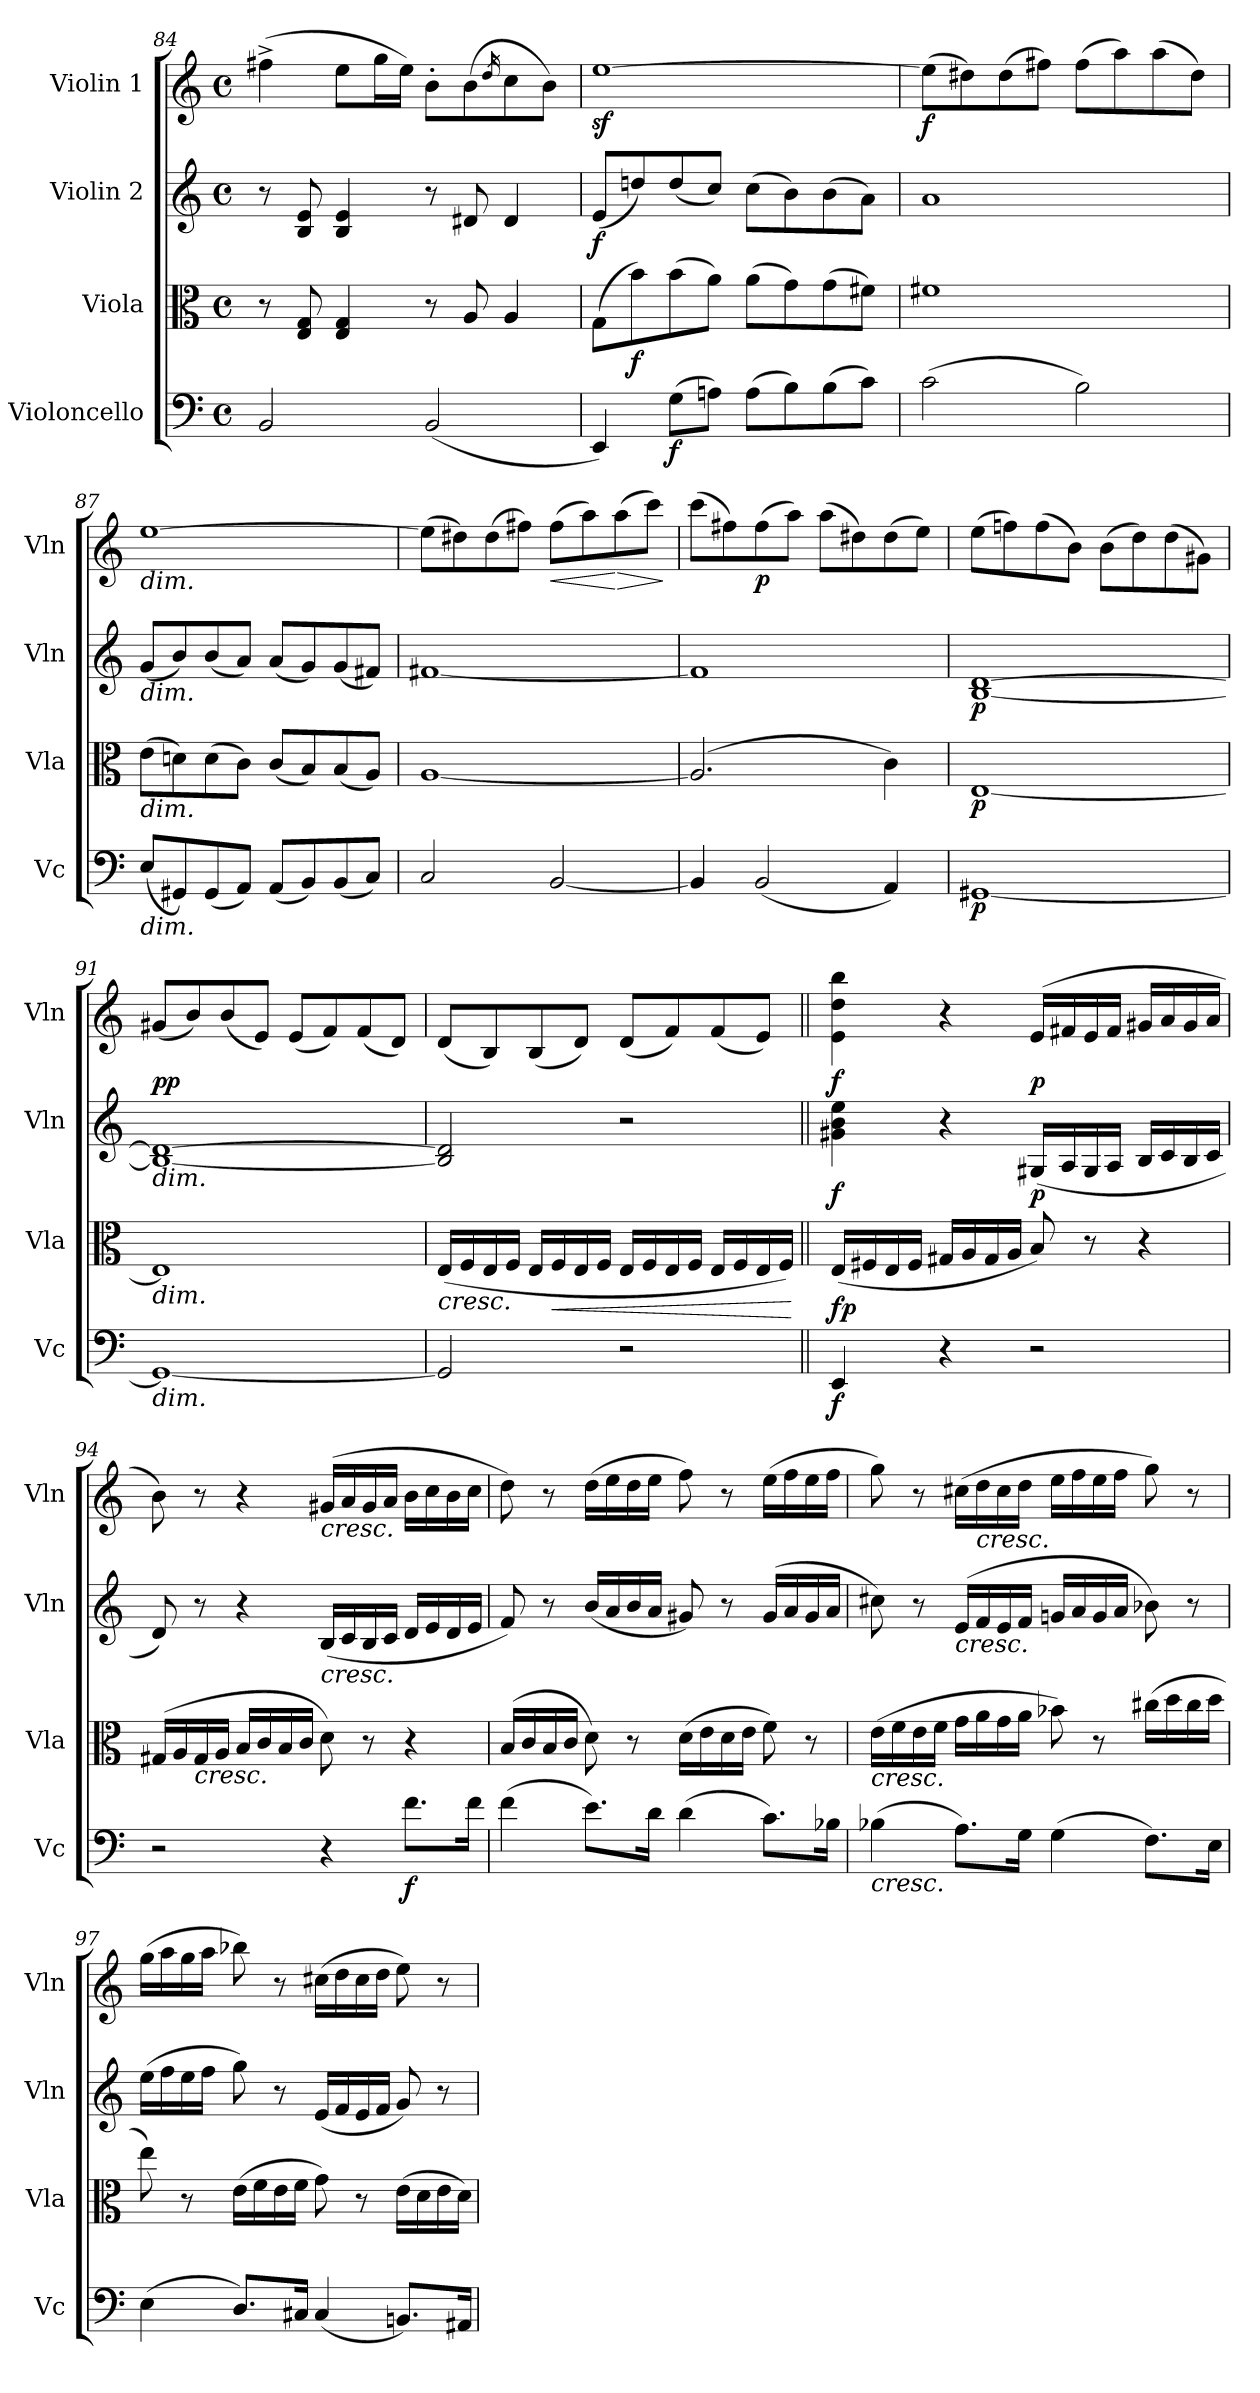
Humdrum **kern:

**kern	**dynam	**kern	**dynam	**kern	**dynam	**kern	**dynam
*part4	*part4	*part3	*part3	*part2	*part2	*part1	*part1
*staff4	*staff4	*staff3	*staff3	*staff2	*staff2	*staff1	*staff1
*I"Violoncello	*	*I"Viola	*	*I"Violin 2	*	*I"Violin 1	*
*I'Vc	*	*I'Vla	*	*I'Vln	*	*I'Vln	*
!!LO:LB:g=z
*clefF4	*	*clefC3	*	*clefG2	*	*clefG2	*
*k[]	*	*k[]	*	*k[]	*	*k[]	*
*M4/4	*	*M4/4	*	*M4/4	*	*M4/4	*
*met(c)	*	*met(c)	*	*met(c)	*	*met(c)	*
=84	=84	=84	=84	=84	=84	=84	=84
2BB/	.	8r	.	8r	.	(4ff#X^\	.
.	.	8E/ 8G/	.	8B/ 8e/	.	.	.
.	.	4E/ 4G/	.	4B/ 4e/	.	8ee\L	.
.	.	.	.	.	.	16gg\L	.
.	.	.	.	.	.	16ee\JJ)	.
(2BB/	.	8r	.	8r	.	8b'\L	.
.	.	8A/	.	8d#X/	.	(8b\	.
.	.	.	.	.	.	16qdd/	.
.	.	4A/	.	4d#/	.	8cc\	.
.	.	.	.	.	.	8b\J)	.
!!LO:LB:g=z
=85	=85	=85	=85	=85	=85	=85	=85
!	!	!	!	!	!LO:DY:b	!	!
4EE/)	.	(8G\L	.	(8e/L	f	[1eez<	.
!	!	!	!LO:DY:b	!	!	!	!
.	.	8b\)	f	8ddn/)	.	.	.
!	!LO:DY:b	!	!	!	!	!	!
(8G\L	f	(8b\	.	(8dd/	.	.	.
8An\J)	.	8a\J)	.	8cc/J)	.	.	.
(8A\L	.	(8a\L	.	(8cc\L	.	.	.
8B\)	.	8g\)	.	8b\)	.	.	.
(8B\	.	(8g\	.	(8b\	.	.	.
8c\J)	.	8f#X\J)	.	8a\J)	.	.	.
=86	=86	=86	=86	=86	=86	=86	=86
!	!	!	!	!	!	!	!LO:DY:b
(2c\	.	1f#X	.	1a	.	(8ee\L]	f
.	.	.	.	.	.	8dd#X\)	.
.	.	.	.	.	.	(8dd#\	.
.	.	.	.	.	.	8ff#X\J)	.
2B\)	.	.	.	.	.	(8ff#\L	.
.	.	.	.	.	.	8aa\)	.
.	.	.	.	.	.	(8aa\	.
.	.	.	.	.	.	8dd#\J)	.
=87	=87	=87	=87	=87	=87	=87	=87
!	!	!	!	!	!	!LO:TX:b:i:t=dim.	!
!	!	!	!	!LO:TX:b:i:t=dim.	!	!	!
!	!	!LO:TX:b:i:t=dim.	!	!	!	!	!
!LO:TX:b:i:t=dim.	!	!	!	!	!	!	!
(8E/L	.	(8e\L	.	(8g/L	.	[1ee	.
8GG#X/)	.	8dn\)	.	8b/)	.	.	.
(8GG#/	.	(8d\	.	(8b/	.	.	.
8AA/J)	.	8c\J)	.	8a/J)	.	.	.
(8AA/L	.	(8c/L	.	(8a/L	.	.	.
8BB/)	.	8B/)	.	8g/)	.	.	.
(8BB/	.	(8B/	.	(8g/	.	.	.
8C/J)	.	8A/J)	.	8f#X/J)	.	.	.
=88	=88	=88	=88	=88	=88	=88	=88
2C/	.	[1A	.	[1f#X	.	(8ee\L]	.
.	.	.	.	.	.	8dd#X\)	.
.	.	.	.	.	.	(8dd#\	.
.	.	.	.	.	.	8ff#X\J)	.
!	!	!	!	!	!	!	!LO:HP:b
[2BB/	.	.	.	.	.	(8ff#\L	<
.	.	.	.	.	.	8aa\)	.
!	!	!	!	!	!	!	!LO:HP:n=1:b
.	.	.	.	.	.	(8aa\	[ >
.	.	.	.	.	.	8ccc\J)	.
.	.	.	.	.	.	.	]
=89	=89	=89	=89	=89	=89	=89	=89
4BB/]	.	(2.A/]	.	1f#]	.	(8ccc\L	.
.	.	.	.	.	.	8ff#X\)	.
!	!	!	!	!	!	!	!LO:DY:b
(2BB/	.	.	.	.	.	(8ff#\	p
.	.	.	.	.	.	8aa\J)	.
.	.	.	.	.	.	(8aa\L	.
.	.	.	.	.	.	8dd#X\)	.
4AA/)	.	4c\)	.	.	.	(8dd#\	.
.	.	.	.	.	.	8ee\J)	.
=90	=90	=90	=90	=90	=90	=90	=90
!	!LO:DY:b	!	!LO:DY:b	!	!LO:DY:b	!	!
[1GG#X	p	[1E	p	[1B [1d	p	(8ee\L	.
.	.	.	.	.	.	8ffn\)	.
.	.	.	.	.	.	(8ff\	.
.	.	.	.	.	.	8b\J)	.
.	.	.	.	.	.	(8b\L	.
.	.	.	.	.	.	8dd\)	.
.	.	.	.	.	.	(8dd\	.
.	.	.	.	.	.	8g#X\J)	.
!!LO:LB:g=z
=91	=91	=91	=91	=91	=91	=91	=91
!	!	!	!	!LO:TX:b:i:t=dim.	!	!	!
!	!	!LO:TX:b:i:t=dim.	!	!	!	!	!
!LO:TX:b:i:t=dim.	!	!	!	!	!	!	!
!	!	!	!	!	!	!	!LO:DY:b
1GG#_	.	1E]	.	1B_ 1d_	.	(8g#X/L	pp
.	.	.	.	.	.	8b/)	.
.	.	.	.	.	.	(8b/	.
.	.	.	.	.	.	8e/J)	.
.	.	.	.	.	.	(8e/L	.
.	.	.	.	.	.	8f/)	.
.	.	.	.	.	.	(8f/	.
.	.	.	.	.	.	8d/J)	.
=92	=92	=92	=92	=92	=92	=92	=92
!	!	!LO:TX:b:i:t=cresc.	!	!	!	!	!
2GG#/]	.	(16E/LL	.	2B/] 2d/]	.	(8d/L	.
.	.	16F/	.	.	.	.	.
.	.	16E/	.	.	.	8B/)	.
.	.	16F/JJ	.	.	.	.	.
.	.	16E/LL	.	.	.	(8B/	.
!	!	!	!LO:HP:b	!	!	!	!
.	.	16F/	<	.	.	.	.
.	.	16E/	.	.	.	8d/J)	.
.	.	16F/JJ	.	.	.	.	.
2r	.	16E/LL	.	2r	.	(8d/L	.
.	.	16F/	.	.	.	.	.
.	.	16E/	.	.	.	8f/)	.
.	.	16F/JJ	.	.	.	.	.
.	.	16E/LL	.	.	.	(8f/	.
.	.	16F/	.	.	.	.	.
.	.	16E/	.	.	.	8e/J)	.
.	.	16F/JJ)	.	.	.	.	.
.	.	.	[	.	.	.	.
!!LO:PB:g=z
=93||	=93||	=93||	=93||	=93||	=93||	=93||	=93||
!	!LO:DY:b	!	!LO:DY:b	!	!LO:DY:b	!	!LO:DY:b
4EE/	f	(16E/LL	fp	4g#X\ 4b\ 4ee\	f	4e\ 4dd\ 4bb\	f
.	.	16F#X/	.	.	.	.	.
.	.	16E/	.	.	.	.	.
.	.	16F#/JJ	.	.	.	.	.
4r	.	16G#X/LL	.	4r	.	4r	.
.	.	16A/	.	.	.	.	.
.	.	16G#/	.	.	.	.	.
.	.	16A/JJ	.	.	.	.	.
!	!	!	!	!	!LO:DY:b	!	!LO:DY:b
2r	.	8B/)	.	(16G#X/LL	p	(16e/LL	p
.	.	.	.	16A/	.	16f#X/	.
.	.	8r	.	16G#/	.	16e/	.
.	.	.	.	16A/JJ	.	16f#/JJ	.
.	.	4r	.	16B/LL	.	16g#X/LL	.
.	.	.	.	16c/	.	16a/	.
.	.	.	.	16B/	.	16g#/	.
.	.	.	.	16c/JJ	.	16a/JJ	.
=94	=94	=94	=94	=94	=94	=94	=94
2r	.	(<16G#X/LL	.	8d/)	.	8b\)	.
.	.	16A/	.	.	.	.	.
!	!	!LO:TX:b:i:t=cresc.	!	!	!	!	!
.	.	16G#/	.	8r	.	8r	.
.	.	16A/JJ	.	.	.	.	.
.	.	16B/LL	.	4r	.	4r	.
.	.	16c/	.	.	.	.	.
.	.	16B/	.	.	.	.	.
.	.	16c/JJ	.	.	.	.	.
!	!	!	!	!	!	!LO:TX:b:i:t=cresc.	!
!	!	!	!	!LO:TX:b:i:t=cresc.	!	!	!
4r	.	8d\)	.	(16B/LL	.	(16g#X/LL	.
.	.	.	.	16c/	.	16a/	.
.	.	8r	.	16B/	.	16g#/	.
.	.	.	.	16c/JJ	.	16a/JJ	.
!	!LO:DY:b	!	!	!	!	!	!
8.f\L	f	4r	.	16d/LL	.	16b\LL	.
.	.	.	.	16e/	.	16cc\	.
.	.	.	.	16d/	.	16b\	.
16f\Jk	.	.	.	16e/JJ	.	16cc\JJ	.
=95	=95	=95	=95	=95	=95	=95	=95
(4f\	.	(<16B/LL	.	8f/)	.	8dd\)	.
.	.	16c/	.	.	.	.	.
.	.	16B/	.	8r	.	8r	.
.	.	16c/JJ	.	.	.	.	.
8.e\L)	.	8d\)	.	(16b/LL	.	(16dd\LL	.
.	.	.	.	16a/	.	16ee\	.
.	.	8r	.	16b/	.	16dd\	.
16d\Jk	.	.	.	16a/JJ	.	16ee\JJ	.
(4d\	.	(16d\LL	.	8g#X/)	.	8ff\)	.
.	.	16e\	.	.	.	.	.
.	.	16d\	.	8r	.	8r	.
.	.	16e\JJ	.	.	.	.	.
8.c\L)	.	8f\)	.	(16g#/LL	.	(16ee\LL	.
.	.	.	.	16a/	.	16ff\	.
.	.	8r	.	16g#/	.	16ee\	.
16B-X\Jk	.	.	.	16a/JJ	.	16ff\JJ	.
!!LO:LB:g=z
=96	=96	=96	=96	=96	=96	=96	=96
!	!	!LO:TX:b:i:t=cresc.	!	!	!	!	!
!LO:TX:b:i:t=cresc.	!	!	!	!	!	!	!
(4B-X\	.	(16e\LL	.	8cc#X\)	.	8gg\)	.
.	.	16f\	.	.	.	.	.
.	.	16e\	.	8r	.	8r	.
.	.	16f\JJ	.	.	.	.	.
!	!	!	!	!LO:TX:b:i:t=cresc.	!	!	!
8.A\L)	.	16g\LL	.	(16e/LL	.	(16cc#X\LL	.
!	!	!	!	!	!	!LO:TX:b:i:t=cresc.	!
.	.	16a\	.	16f/	.	16dd\	.
.	.	16g\	.	16e/	.	16cc#\	.
16G\Jk	.	16a\JJ	.	16f/JJ	.	16dd\JJ	.
(4G\	.	8b-X\)	.	16gn/LL	.	16ee\LL	.
.	.	.	.	16a/	.	16ff\	.
.	.	8r	.	16g/	.	16ee\	.
.	.	.	.	16a/JJ	.	16ff\JJ	.
8.F\L)	.	(16cc#X\LL	.	8b-X\)	.	8gg\)	.
.	.	16dd\	.	.	.	.	.
.	.	16cc#\	.	8r	.	8r	.
16E\Jk	.	16dd\JJ	.	.	.	.	.
=97	=97	=97	=97	=97	=97	=97	=97
(4E\	.	8ee\)	.	(16ee\LL	.	(16gg\LL	.
.	.	.	.	16ff\	.	16aa\	.
.	.	8r	.	16ee\	.	16gg\	.
.	.	.	.	16ff\JJ	.	16aa\JJ	.
8.D/L)	.	(16e\LL	.	8gg\)	.	8bb-X\)	.
.	.	16f\	.	.	.	.	.
.	.	16e\	.	8r	.	8r	.
16C#X/Jk	.	16f\JJ	.	.	.	.	.
(4C#/	.	8g\)	.	(16e/LL	.	(16cc#X\LL	.
.	.	.	.	16f/	.	16dd\	.
.	.	8r	.	16e/	.	16cc#\	.
.	.	.	.	16f/JJ	.	16dd\JJ	.
8.BBn/L)	.	(16e\LL	.	8g/)	.	8ee\)	.
.	.	16d\	.	.	.	.	.
.	.	16e\	.	8r	.	8r	.
16AA#X/Jk	.	16d\JJ)	.	.	.	.	.
=	=	=	=	=	=	=	=
*-	*-	*-	*-	*-	*-	*-	*-
